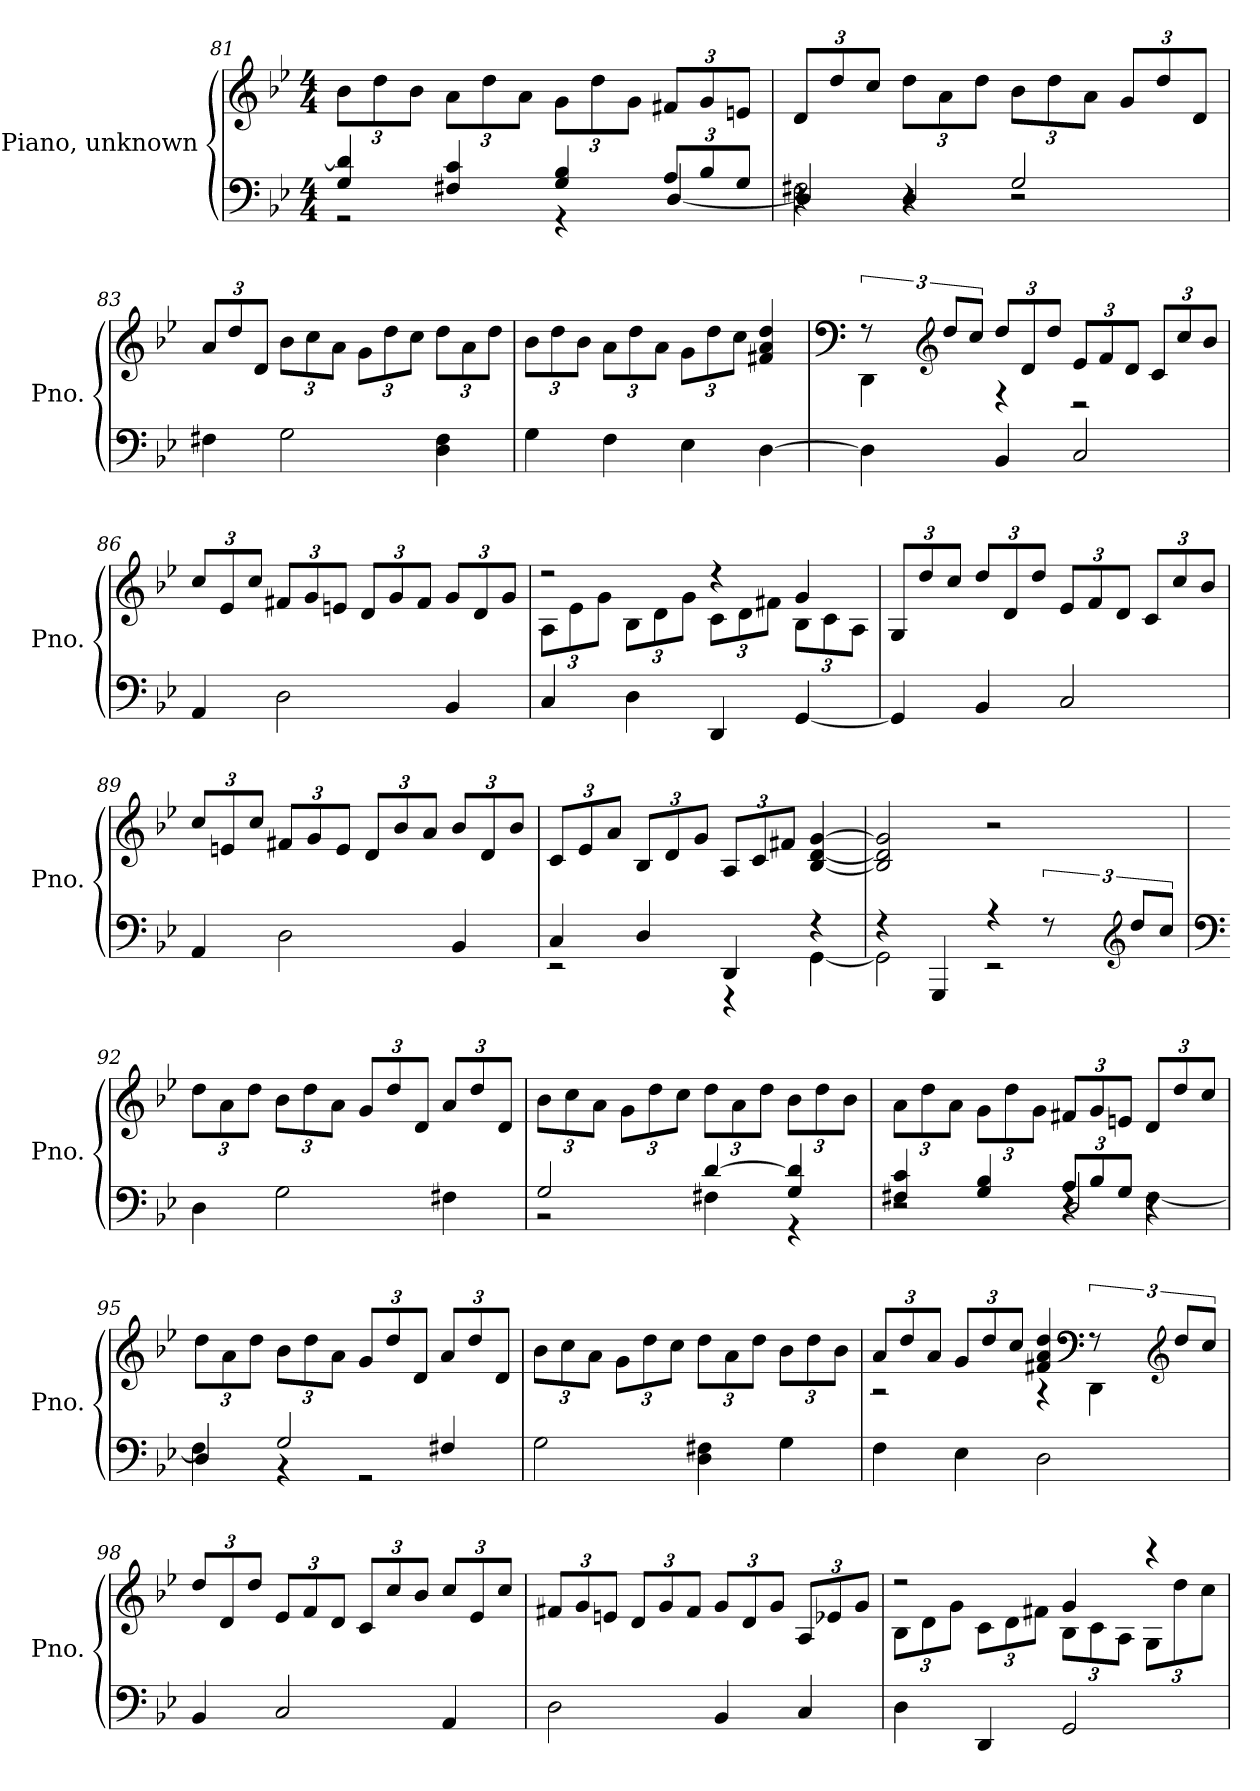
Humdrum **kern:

**kern	**kern
*part1	*part1
*staff2	*staff1
*I"Piano, unknown	*
*I'Pno.	*
!!LO:LB:g=z
*clefF4	*clefG2
*k[b-e-]	*k[b-e-]
*M4/4	*M4/4
=81	=81
*^	*
*	*	*Xbrackettup
4G/ 4d/]	2r	12b-\L
.	.	12dd\
.	.	12b-\J
4F#X/ 4c/	.	12a\L
.	.	12dd\
.	.	12a\J
4G/ 4B-/	4r	12g\L
.	.	12dd\
.	.	12g\J
*Xbrackettup	*	*
12A/L	[4D/	12f#X/L
12B-/	.	12g/
12G/J	.	12en/J
=82	=82	=82
*	*^	*
4r	2F#X\	4D/]	12d/L
.	.	.	12dd/
.	.	.	12cc/J
4D/	.	4r	12dd\L
.	.	.	12a\
.	.	.	12dd\J
2G/	2r	2r	12b-\L
.	.	.	12dd\
.	.	.	12a\J
.	.	.	12g/L
.	.	.	12dd/
.	.	.	12d/J
*v	*v	*v	*
=83	=83
4F#X\	12a/L
.	12dd/
.	12d/J
2G\	12b-\L
.	12cc\
.	12a\J
.	12g\L
.	12dd\
.	12cc\J
4D\ 4F#\	12dd\L
.	12a\
.	12dd\J
!!LO:LB:g=z
=84	=84
4G\	12b-\L
.	12dd\
.	12b-\J
4F\	12a\L
.	12dd\
.	12a\J
4E-\	12g\L
.	12dd\
.	12cc\J
[4D\	4f#X/ 4a/ 4dd/
=85	=85
*	*clefF4
*	*brackettup
*	*^
4D\]	12r	4DD\
*	*clefG2	*
.	12dd/L	.
.	12cc/J	.
*	*Xbrackettup	*
4BB-/	12dd/L	4r
.	12d/	.
.	12dd/J	.
2C/	12e-/L	2r
.	12f/	.
.	12d/J	.
.	12c/L	.
.	12cc/	.
.	12b-/J	.
*	*v	*v
=86	=86
4AA/	12cc/L
.	12e-/
.	12cc/J
2D\	12f#X/L
.	12g/
.	12en/J
.	12d/L
.	12g/
.	12f#/J
4BB-/	12g/L
.	12d/
.	12g/J
!!LO:LB:g=z
=87	=87
*	*^
4C/	2r	12A\L
.	.	12e-\
.	.	12g\J
4D\	.	12B-\L
.	.	12d\
.	.	12g\J
4DD/	4r	12c\L
.	.	12d\
.	.	12f#X\J
[4GG/	4g/	12B-\L
.	.	12c\
.	.	12A\J
*	*v	*v
=88	=88
4GG/]	12G/L
.	12dd/
.	12cc/J
4BB-/	12dd/L
.	12d/
.	12dd/J
2C/	12e-/L
.	12f/
.	12d/J
.	12c/L
.	12cc/
.	12b-/J
=89	=89
4AA/	12cc/L
.	12en/
.	12cc/J
2D\	12f#X/L
.	12g/
.	12e/J
.	12d/L
.	12b-/
.	12a/J
4BB-/	12b-/L
.	12d/
.	12b-/J
!!LO:LB:g=z
=90	=90
*^	*
4C/	2r	12c/L
.	.	12e-/
.	.	12a/J
4D/	.	12B-/L
.	.	12d/
.	.	12g/J
4DD/	4r	12A/L
.	.	12c/
.	.	12f#X/J
4r	[4GG\	[4B-/ [4d/ [4g/
=91	=91	=91
4r	2GG\]	2B-/] 2d/] 2g/]
4GGG/	.	.
4r	2r	2r
*brackettup	*	*
12r	.	.
*clefG2	*	*
12dd/L	.	.
12cc/J	.	.
*v	*v	*
=92	=92
*clefF4	*
4D\	12dd\L
.	12a\
.	12dd\J
2G\	12b-\L
.	12dd\
.	12a\J
.	12g/L
.	12dd/
.	12d/J
4F#X\	12a/L
.	12dd/
.	12d/J
!!LO:PB:g=z
=93	=93
*^	*
2G/	2r	12b-\L
.	.	12cc\
.	.	12a\J
.	.	12g\L
.	.	12dd\
.	.	12cc\J
[4d/	4F#X\	12dd\L
.	.	12a\
.	.	12dd\J
4G/ 4d/]	4r	12b-\L
.	.	12dd\
.	.	12b-\J
=94	=94	=94
*	*^	*
4F#X/ 4c/	2r	2r	12a\L
.	.	.	12dd\
.	.	.	12a\J
4G/ 4B-/	.	.	12g\L
.	.	.	12dd\
.	.	.	12g\J
*Xbrackettup	*	*	*
12A/L	4r	2D/	12f#X/L
12B-/	.	.	12g/
12G/J	.	.	12en/J
4r	[4F#\	.	12d/L
.	.	.	12dd/
.	.	.	12cc/J
*	*v	*v	*
=95	=95	=95
4D/	4F#\]	12dd\L
.	.	12a\
.	.	12dd\J
2G/	4r	12b-\L
.	.	12dd\
.	.	12a\J
.	2r	12g/L
.	.	12dd/
.	.	12d/J
4F#X/	.	12a/L
.	.	12dd/
.	.	12d/J
*v	*v	*
!!LO:LB:g=z
=96	=96
2G\	12b-\L
.	12cc\
.	12a\J
.	12g\L
.	12dd\
.	12cc\J
4D\ 4F#X\	12dd\L
.	12a\
.	12dd\J
4G\	12b-\L
.	12dd\
.	12b-\J
=97	=97
*	*^
4F\	12a/L	2r
.	12dd/	.
.	12a/J	.
4E-\	12g/L	.
.	12dd/	.
.	12cc/J	.
2D\	4f#X/ 4a/ 4dd/	4r
*	*clefF4	*
*	*brackettup	*
.	12r	4DD\
*	*clefG2	*
.	12dd/L	.
.	12cc/J	.
*	*v	*v
=98	=98
*	*Xbrackettup
4BB-/	12dd/L
.	12d/
.	12dd/J
2C/	12e-/L
.	12f/
.	12d/J
.	12c/L
.	12cc/
.	12b-/J
4AA/	12cc/L
.	12e-/
.	12cc/J
!!LO:LB:g=z
=99	=99
2D\	12f#X/L
.	12g/
.	12en/J
.	12d/L
.	12g/
.	12f#/J
4BB-/	12g/L
.	12d/
.	12g/J
4C/	12A/L
.	12e-X/
.	12g/J
=100	=100
*	*^
4D\	2r	12B-\L
.	.	12d\
.	.	12g\J
4DD/	.	12c\L
.	.	12d\
.	.	12f#X\J
2GG/	4g/	12B-\L
.	.	12c\
.	.	12A\J
.	4r	12G\L
.	.	12dd\
.	.	12cc\J
*	*v	*v
=	=
*-	*-
